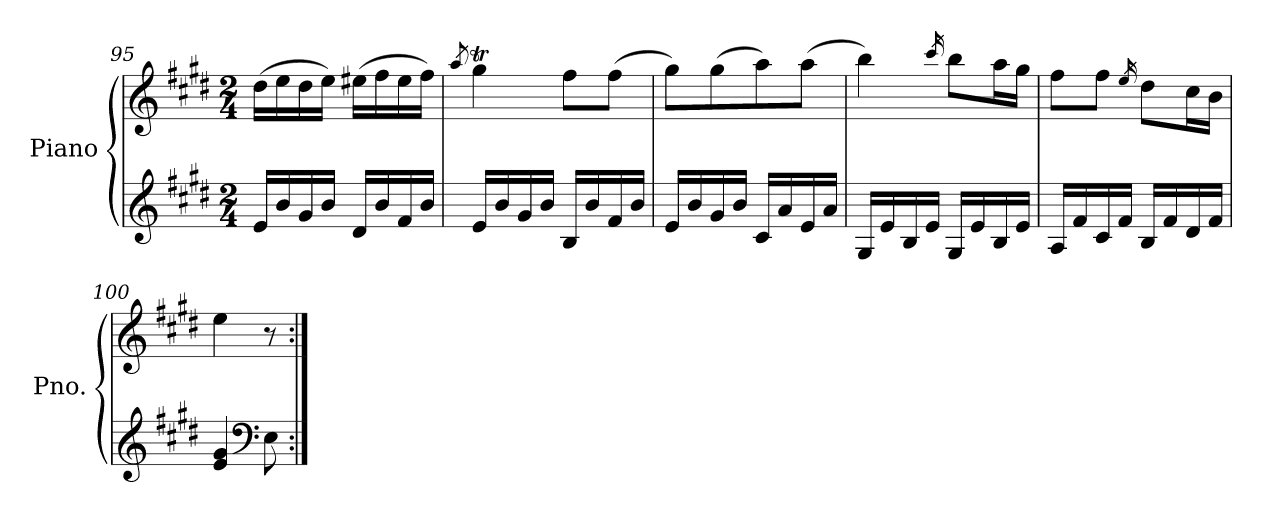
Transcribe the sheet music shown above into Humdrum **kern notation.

**kern	**kern
*part1	*part1
*staff2	*staff1
*I"Piano	*
*I'Pno.	*
*clefG2	*clefG2
*k[f#c#g#d#]	*k[f#c#g#d#]
*M2/4	*M2/4
=95	=95
16e/LL	(>16dd#\LL
16b/	16ee\
16g#/	16dd#\
16b/JJ	16ee\JJ)
16d#/LL	(>16ee#X\LL
16b/	16ff#\
16f#/	16ee#\
16b/JJ	16ff#\JJ)
=96	=96
.	8qaa/
16e/LL	4gg#t\
16b/	.
16g#/	.
16b/JJ	.
16B/LL	8ff#\L
16b/	.
16f#/	(>8ff#\J
16b/JJ	.
=97	=97
16e/LL	8gg#\L)
16b/	.
16g#/	(>8gg#\
16b/JJ	.
16c#/LL	8aa\)
16a/	.
16e/	(>8aa\J
16a/JJ	.
=98	=98
16G#/LL	4bb\)
16e/	.
16B/	.
16e/JJ	.
.	16qccc#/
16G#/LL	8bb\L
16e/	.
16B/	16aa\L
16e/JJ	16gg#\JJ
=99	=99
16A/LL	8ff#\L
16f#/	.
16c#/	8ff#\J
16f#/JJ	.
.	16qee/
16B/LL	8dd#\L
16f#/	.
16d#/	16cc#\L
16f#/JJ	16b\JJ
=100	=100
4e/ 4g#/	4ee\
*clefF4	*
8E\	8r
=:|!	=:|!
*-	*-
